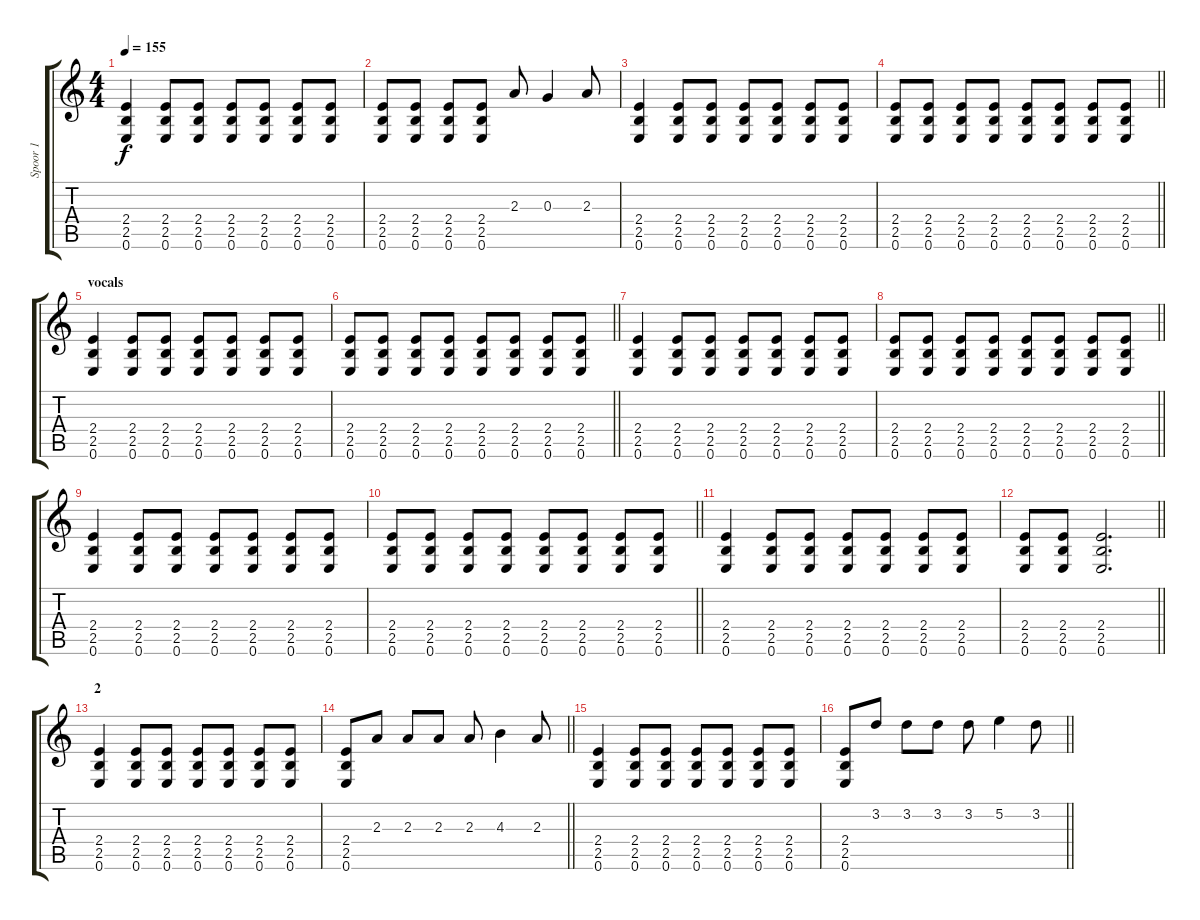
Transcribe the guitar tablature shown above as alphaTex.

\track ("Spoor 1" "Spoor 1") {instrument overdrivenguitar}
\staff {score tabs}
\tuning (E4 B3 G3 D3 A2 E2) {hide}
\ts (4 4)
\tempo 155
\clef g2
\ks c
(2.4 2.5 0.6).4{dy f} (2.4 2.5 0.6).8 (2.4 2.5 0.6).8 (2.4 2.5 0.6).8 (2.4 2.5 0.6).8 (2.4 2.5 0.6).8 (2.4 2.5 0.6).8 |
(2.4 2.5 0.6).8 (2.4 2.5 0.6).8 (2.4 2.5 0.6).8 (2.4 2.5 0.6).8 2.3.8 0.3.4 2.3.8 |
(2.4 2.5 0.6).4 (2.4 2.5 0.6).8 (2.4 2.5 0.6).8 (2.4 2.5 0.6).8 (2.4 2.5 0.6).8 (2.4 2.5 0.6).8 (2.4 2.5 0.6).8 |
\barLineRight lightlight
(2.4 2.5 0.6).8 (2.4 2.5 0.6).8 (2.4 2.5 0.6).8 (2.4 2.5 0.6).8 (2.4 2.5 0.6).8 (2.4 2.5 0.6).8 (2.4 2.5 0.6).8 (2.4 2.5 0.6).8 |
\section ("" "vocals")
(2.4 2.5 0.6).4 (2.4 2.5 0.6).8 (2.4 2.5 0.6).8 (2.4 2.5 0.6).8 (2.4 2.5 0.6).8 (2.4 2.5 0.6).8 (2.4 2.5 0.6).8 |
\barLineRight lightlight
(2.4 2.5 0.6).8 (2.4 2.5 0.6).8 (2.4 2.5 0.6).8 (2.4 2.5 0.6).8 (2.4 2.5 0.6).8 (2.4 2.5 0.6).8 (2.4 2.5 0.6).8 (2.4 2.5 0.6).8 |
(2.4 2.5 0.6).4 (2.4 2.5 0.6).8 (2.4 2.5 0.6).8 (2.4 2.5 0.6).8 (2.4 2.5 0.6).8 (2.4 2.5 0.6).8 (2.4 2.5 0.6).8 |
\barLineRight lightlight
(2.4 2.5 0.6).8 (2.4 2.5 0.6).8 (2.4 2.5 0.6).8 (2.4 2.5 0.6).8 (2.4 2.5 0.6).8 (2.4 2.5 0.6).8 (2.4 2.5 0.6).8 (2.4 2.5 0.6).8 |
(2.4 2.5 0.6).4 (2.4 2.5 0.6).8 (2.4 2.5 0.6).8 (2.4 2.5 0.6).8 (2.4 2.5 0.6).8 (2.4 2.5 0.6).8 (2.4 2.5 0.6).8 |
\barLineRight lightlight
(2.4 2.5 0.6).8 (2.4 2.5 0.6).8 (2.4 2.5 0.6).8 (2.4 2.5 0.6).8 (2.4 2.5 0.6).8 (2.4 2.5 0.6).8 (2.4 2.5 0.6).8 (2.4 2.5 0.6).8 |
(2.4 2.5 0.6).4 (2.4 2.5 0.6).8 (2.4 2.5 0.6).8 (2.4 2.5 0.6).8 (2.4 2.5 0.6).8 (2.4 2.5 0.6).8 (2.4 2.5 0.6).8 |
\barLineRight lightlight
(2.4 2.5 0.6).8 (2.4 2.5 0.6).8 (2.4 2.5 0.6).2{d} |
\section ("" "2")
(2.4 2.5 0.6).4 (2.4 2.5 0.6).8 (2.4 2.5 0.6).8 (2.4 2.5 0.6).8 (2.4 2.5 0.6).8 (2.4 2.5 0.6).8 (2.4 2.5 0.6).8 |
\barLineRight lightlight
(2.4 2.5 0.6).8 2.3.8 2.3.8 2.3.8 2.3.8 4.3.4 2.3.8 |
(2.4 2.5 0.6).4 (2.4 2.5 0.6).8 (2.4 2.5 0.6).8 (2.4 2.5 0.6).8 (2.4 2.5 0.6).8 (2.4 2.5 0.6).8 (2.4 2.5 0.6).8 |
\barLineRight lightlight
(2.4 2.5 0.6).8 3.2.8 3.2.8 3.2.8 3.2.8 5.2.4 3.2.8
